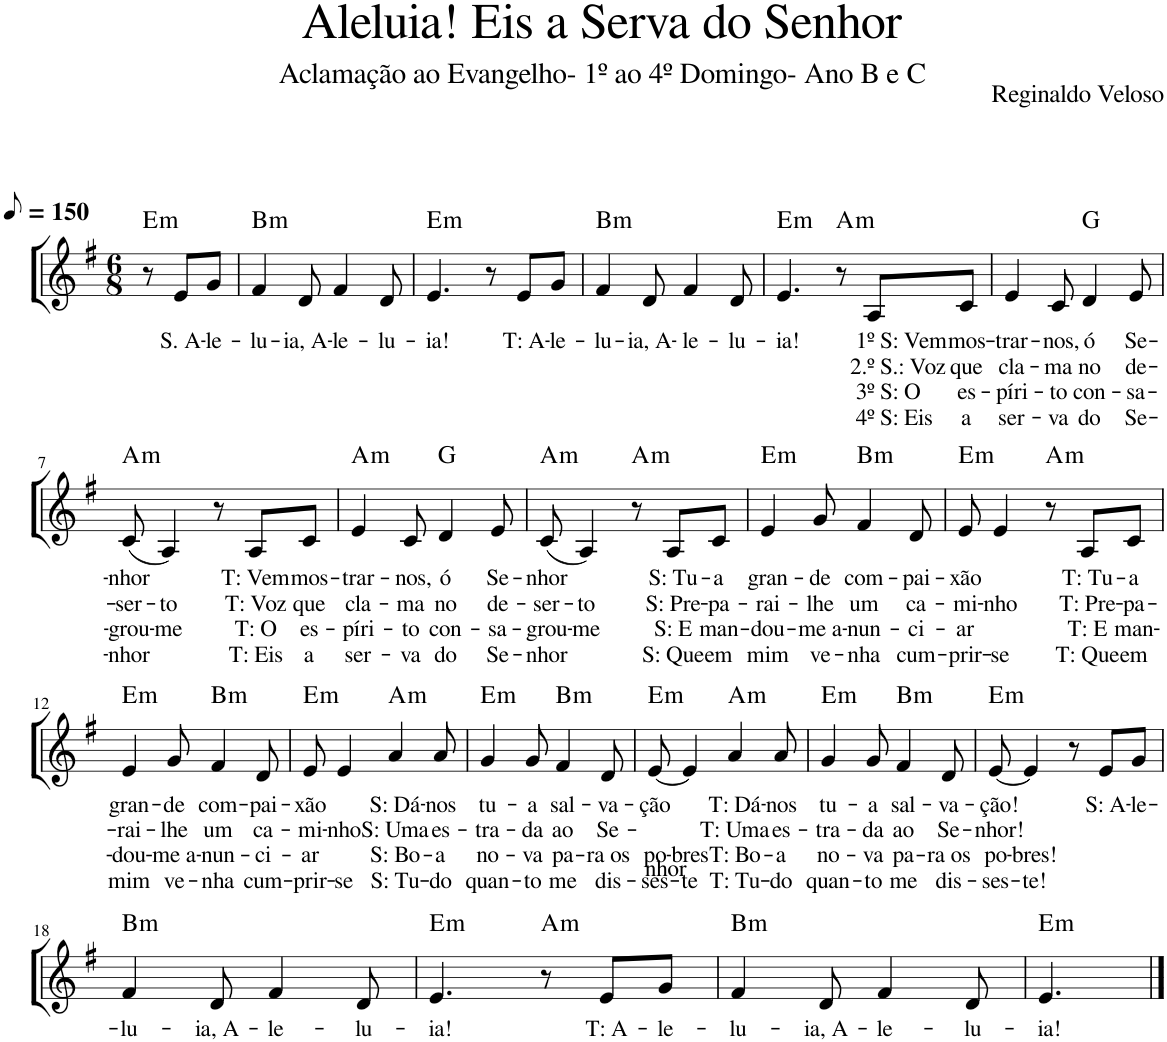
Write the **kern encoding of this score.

**kern	**text	**text	**text	**text	**harte
*part1	*part1	*part1	*part1	*part1	*part1
*staff1	*staff1	*staff1	*staff1	*staff1	*
*I"Voz	*	*	*	*	*
*I'Vo.	*	*	*	*	*
*clefG2	*	*	*	*	*
*k[f#]	*	*	*	*	*
*M6/8	*	*	*	*	*
*MM75	*	*	*	*	*
=1	=1	=1	=1	=1	=1
!	!	!	!	!	!LO:H:kt=m
8r	.	.	.	.	E:min
!	!LO:LY:b	!	!	!	!
8e/L	S. A-	.	.	.	.
!	!LO:LY:b	!	!	!	!
8g/J	-le-	.	.	.	.
=2	=2	=2	=2	=2	=2
!	!LO:LY:b	!	!	!	!LO:H:kt=m
4f#/	-lu-	.	.	.	B:min
!	!LO:LY:b	!	!	!	!
8d/	-ia, A-	.	.	.	.
!	!LO:LY:b	!	!	!	!
4f#/	-le-	.	.	.	.
!	!LO:LY:b	!	!	!	!
8d/	-lu-	.	.	.	.
=3	=3	=3	=3	=3	=3
!	!LO:LY:b	!	!	!	!LO:H:kt=m
4.e/	-ia!	.	.	.	E:min
8r	.	.	.	.	.
!	!LO:LY:b	!	!	!	!
8e/L	T: A-	.	.	.	.
!	!LO:LY:b	!	!	!	!
8g/J	-le-	.	.	.	.
=4	=4	=4	=4	=4	=4
!	!LO:LY:b	!	!	!	!LO:H:kt=m
4f#/	-lu-	.	.	.	B:min
!	!LO:LY:b	!	!	!	!
8d/	-ia, A-	.	.	.	.
!	!LO:LY:b	!	!	!	!
4f#/	-le-	.	.	.	.
!	!LO:LY:b	!	!	!	!
8d/	-lu-	.	.	.	.
=5	=5	=5	=5	=5	=5
!	!LO:LY:b	!	!	!	!LO:H:kt=m
4.e/	-ia!	.	.	.	E:min
!	!	!	!	!	!LO:H:kt=m
8r	.	.	.	.	A:min
!	!LO:LY:b	!LO:LY:b	!LO:LY:b	!LO:LY:b	!
8A/L	1º S: Vem	2.º S.: Voz	3º S: O	4º S: Eis	.
!	!LO:LY:b	!LO:LY:b	!LO:LY:b	!LO:LY:b	!
8c/J	mos-	que	es-	a	.
=6	=6	=6	=6	=6	=6
!	!LO:LY:b	!LO:LY:b	!LO:LY:b	!LO:LY:b	!
4e/	-trar-	cla-	-píri-	ser-	.
!	!LO:LY:b	!LO:LY:b	!LO:LY:b	!LO:LY:b	!
8c/	-nos,	-ma	-to	-va	.
!	!LO:LY:b	!LO:LY:b	!LO:LY:b	!LO:LY:b	!
4d/	ó	no	con-	do	G:maj
!	!LO:LY:b	!LO:LY:b	!LO:LY:b	!LO:LY:b	!
8e/	Se-	de-	-sa-	Se-	.
!!LO:LB:g=z
=7	=7	=7	=7	=7	=7
!	!LO:LY:b	!LO:LY:b	!LO:LY:b	!LO:LY:b	!LO:H:kt=m
(8c/	-nhor	-ser-	-grou-	-nhor	A:min
!	!	!LO:LY:b	!LO:LY:b	!	!
4A/)	.	-to	-me	.	.
8r	.	.	.	.	.
!	!LO:LY:b	!LO:LY:b	!LO:LY:b	!LO:LY:b	!
8A/L	T: Vem	T: Voz	T: O	T: Eis	.
!	!LO:LY:b	!LO:LY:b	!LO:LY:b	!LO:LY:b	!
8c/J	mos-	que	es-	a	.
=8	=8	=8	=8	=8	=8
!	!LO:LY:b	!LO:LY:b	!LO:LY:b	!LO:LY:b	!LO:H:kt=m
4e/	-trar-	cla-	-píri-	ser-	A:min
!	!LO:LY:b	!LO:LY:b	!LO:LY:b	!LO:LY:b	!
8c/	-nos,	-ma	-to	-va	.
!	!LO:LY:b	!LO:LY:b	!LO:LY:b	!LO:LY:b	!
4d/	ó	no	con-	do	G:maj
!	!LO:LY:b	!LO:LY:b	!LO:LY:b	!LO:LY:b	!
8e/	Se-	de-	-sa-	Se-	.
=9	=9	=9	=9	=9	=9
!	!LO:LY:b	!LO:LY:b	!LO:LY:b	!LO:LY:b	!LO:H:kt=m
(8c/	-nhor	-ser-	-grou-	-nhor	A:min
!	!	!LO:LY:b	!LO:LY:b	!	!
4A/)	.	-to	-me	.	.
!	!	!	!	!	!LO:H:kt=m
8r	.	.	.	.	A:min
!	!LO:LY:b	!LO:LY:b	!LO:LY:b	!LO:LY:b	!
8A/L	S: Tu-	S: Pre-	S: E	S: Que	.
!	!LO:LY:b	!LO:LY:b	!LO:LY:b	!LO:LY:b	!
8c/J	-a	-pa-	man-	em	.
=10	=10	=10	=10	=10	=10
!	!LO:LY:b	!LO:LY:b	!LO:LY:b	!LO:LY:b	!LO:H:kt=m
4e/	gran-	-rai-	-dou-	mim	E:min
!	!LO:LY:b	!LO:LY:b	!LO:LY:b	!LO:LY:b	!
8g/	-de	-lhe	-me a-	ve-	.
!	!LO:LY:b	!LO:LY:b	!LO:LY:b	!LO:LY:b	!LO:H:kt=m
4f#/	com-	um	-nun-	-nha	B:min
!	!LO:LY:b	!LO:LY:b	!LO:LY:b	!LO:LY:b	!
8d/	-pai-	ca-	-ci-	cum-	.
=11	=11	=11	=11	=11	=11
!	!LO:LY:b	!LO:LY:b	!LO:LY:b	!LO:LY:b	!LO:H:kt=m
8e/	-xão	-mi-	-ar	-prir-	E:min
!	!	!LO:LY:b	!	!LO:LY:b	!
4e/	.	-nho	.	-se	.
!	!	!	!	!	!LO:H:kt=m
8r	.	.	.	.	A:min
!	!LO:LY:b	!LO:LY:b	!LO:LY:b	!LO:LY:b	!
8A/L	T: Tu-	T: Pre-	T: E	T: Que	.
!	!LO:LY:b	!LO:LY:b	!LO:LY:b	!LO:LY:b	!
8c/J	-a	-pa-	man-	em	.
!!LO:LB:g=z
=12	=12	=12	=12	=12	=12
!	!LO:LY:b	!LO:LY:b	!LO:LY:b	!LO:LY:b	!LO:H:kt=m
4e/	gran-	-rai-	-dou-	mim	E:min
!	!LO:LY:b	!LO:LY:b	!LO:LY:b	!LO:LY:b	!
8g/	-de	-lhe	-me a-	ve-	.
!	!LO:LY:b	!LO:LY:b	!LO:LY:b	!LO:LY:b	!LO:H:kt=m
4f#/	com-	um	-nun-	-nha	B:min
!	!LO:LY:b	!LO:LY:b	!LO:LY:b	!LO:LY:b	!
8d/	-pai-	ca-	-ci-	cum-	.
=13	=13	=13	=13	=13	=13
!	!LO:LY:b	!LO:LY:b	!LO:LY:b	!LO:LY:b	!LO:H:kt=m
8e/	-xão	-mi-	-ar	-prir-	E:min
!	!	!LO:LY:b	!	!LO:LY:b	!
4e/	.	-nho	.	-se	.
!	!LO:LY:b	!LO:LY:b	!LO:LY:b	!LO:LY:b	!LO:H:kt=m
4a/	S: Dá-	S: Uma	S: Bo-	S: Tu-	A:min
!	!LO:LY:b	!LO:LY:b	!LO:LY:b	!LO:LY:b	!
8a/	-nos	es-	-a	-do	.
=14	=14	=14	=14	=14	=14
!	!LO:LY:b	!LO:LY:b	!LO:LY:b	!LO:LY:b	!LO:H:kt=m
4g/	tu-	-tra-	no-	quan-	E:min
!	!LO:LY:b	!LO:LY:b	!LO:LY:b	!LO:LY:b	!
8g/	-a	-da	-va	-to	.
!	!LO:LY:b	!LO:LY:b	!LO:LY:b	!LO:LY:b	!LO:H:kt=m
4f#/	sal-	ao	pa-	me	B:min
!	!LO:LY:b	!LO:LY:b	!LO:LY:b	!LO:LY:b	!
8d/	-va-	Se-	-ra os	dis-	.
=15	=15	=15	=15	=15	=15
!	!LO:LY:b	!LO:LY:b	!LO:LY:b	!LO:LY:b	!LO:H:kt=m
[8e/	-ção	-nhor	po-	-ses-	E:min
!	!	!	!LO:LY:b	!LO:LY:b	!
4e/]	.	.	-bres	-te	.
!	!LO:LY:b	!LO:LY:b	!LO:LY:b	!LO:LY:b	!LO:H:kt=m
4a/	T: Dá-	T: Uma	T: Bo-	T: Tu-	A:min
!	!LO:LY:b	!LO:LY:b	!LO:LY:b	!LO:LY:b	!
8a/	-nos	es-	-a	-do	.
=16	=16	=16	=16	=16	=16
!	!LO:LY:b	!LO:LY:b	!LO:LY:b	!LO:LY:b	!LO:H:kt=m
4g/	tu-	-tra-	no-	quan-	E:min
!	!LO:LY:b	!LO:LY:b	!LO:LY:b	!LO:LY:b	!
8g/	-a	-da	-va	-to	.
!	!LO:LY:b	!LO:LY:b	!LO:LY:b	!LO:LY:b	!LO:H:kt=m
4f#/	sal-	ao	pa-	me	B:min
!	!LO:LY:b	!LO:LY:b	!LO:LY:b	!LO:LY:b	!
8d/	-va-	Se-	-ra os	dis-	.
=17	=17	=17	=17	=17	=17
!	!LO:LY:b	!LO:LY:b	!LO:LY:b	!LO:LY:b	!LO:H:kt=m
[8e/	-ção!	-nhor!	po-	-ses-	E:min
!	!	!	!LO:LY:b	!LO:LY:b	!
4e/]	.	.	-bres!	-te!	.
!	!	!	!	!	!LO:H:kt=N.C.
8r	.	.	.	.	N
!	!LO:LY:b	!	!	!	!
8e/L	S: A-	.	.	.	.
!	!LO:LY:b	!	!	!	!
8g/J	-le-	.	.	.	.
!!LO:LB:g=z
=18	=18	=18	=18	=18	=18
!	!LO:LY:b	!	!	!	!LO:H:kt=m
4f#/	-lu-	.	.	.	B:min
!	!LO:LY:b	!	!	!	!
8d/	-ia, A-	.	.	.	.
!	!LO:LY:b	!	!	!	!
4f#/	-le-	.	.	.	.
!	!LO:LY:b	!	!	!	!
8d/	-lu-	.	.	.	.
=19	=19	=19	=19	=19	=19
!	!LO:LY:b	!	!	!	!LO:H:kt=m
4.e/	-ia!	.	.	.	E:min
!	!	!	!	!	!LO:H:kt=m
8r	.	.	.	.	A:min
!	!LO:LY:b	!	!	!	!
8e/L	T: A-	.	.	.	.
!	!LO:LY:b	!	!	!	!
8g/J	-le-	.	.	.	.
=20	=20	=20	=20	=20	=20
!	!LO:LY:b	!	!	!	!LO:H:kt=m
4f#/	-lu-	.	.	.	B:min
!	!LO:LY:b	!	!	!	!
8d/	-ia, A-	.	.	.	.
!	!LO:LY:b	!	!	!	!
4f#/	-le-	.	.	.	.
!	!LO:LY:b	!	!	!	!
8d/	-lu-	.	.	.	.
=21	=21	=21	=21	=21	=21
!	!LO:LY:b	!	!	!	!LO:H:kt=m
4.e/	-ia!	.	.	.	E:min
==	==	==	==	==	==
*-	*-	*-	*-	*-	*-
